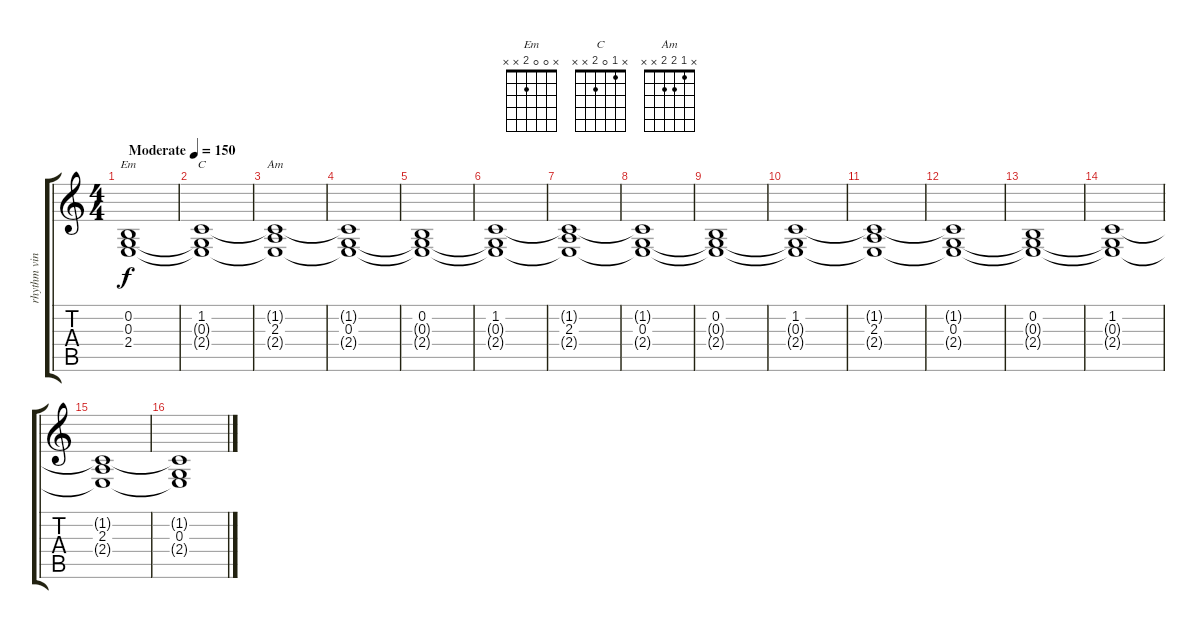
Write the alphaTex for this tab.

\track ("rhythm vin" "rhythm vin") {instrument viola}
\staff {score tabs}
\tuning (E4 B3 G3 D3 A2 E2) {hide}
\chord ("Em" x 0 0 2 x x)
\chord ("C" x 1 0 2 x x)
\chord ("Am" x 1 2 2 x x)
\ts (4 4)
\tempo (150 "Moderate")
\clef g2
\ks c
(0.2 0.3 2.4).1{ch "Em" dy f instrument viola} |
(1.2 0.3{t} 2.4{t}).1{ch "C"} |
(1.2{t} 2.3 2.4{t}).1{ch "Am"} |
(1.2{t} 0.3 2.4{t}).1 |
(0.2 0.3{t} 2.4{t}).1 |
(1.2 0.3{t} 2.4{t}).1 |
(1.2{t} 2.3 2.4{t}).1 |
(1.2{t} 0.3 2.4{t}).1 |
(0.2 0.3{t} 2.4{t}).1 |
(1.2 0.3{t} 2.4{t}).1 |
(1.2{t} 2.3 2.4{t}).1 |
(1.2{t} 0.3 2.4{t}).1 |
(0.2 0.3{t} 2.4{t}).1 |
(1.2 0.3{t} 2.4{t}).1 |
(1.2{t} 2.3 2.4{t}).1 |
(1.2{t} 0.3 2.4{t}).1
